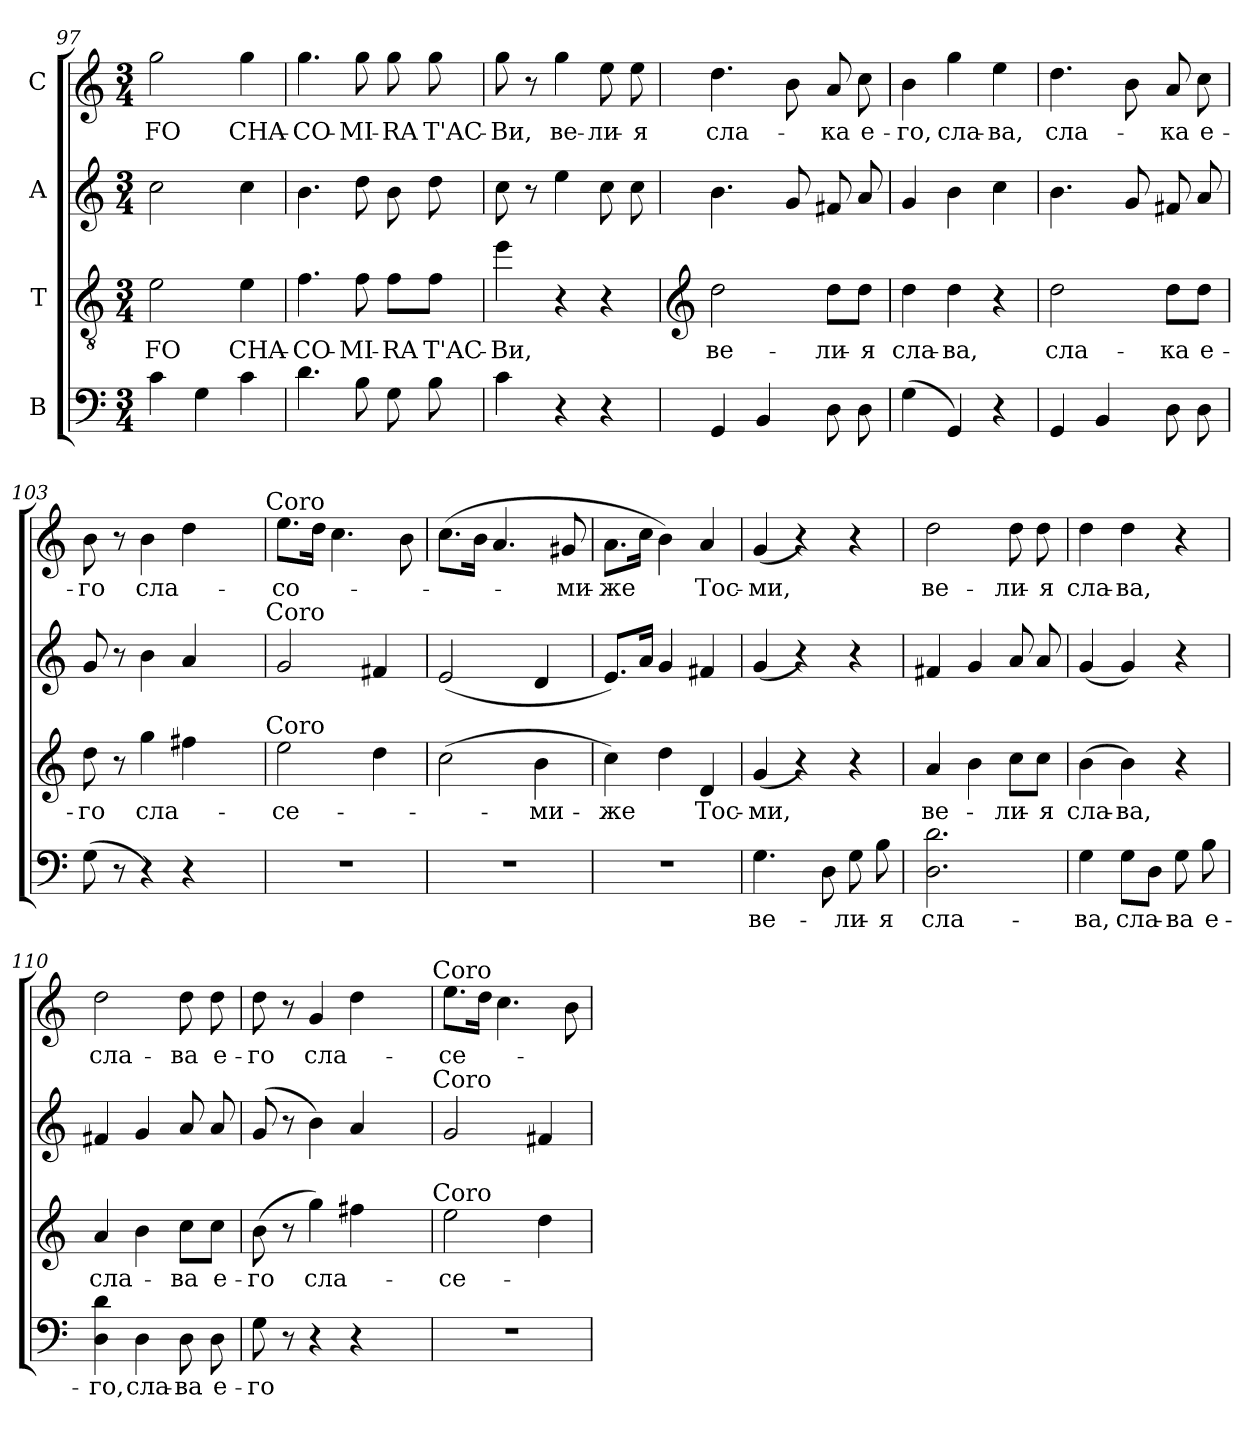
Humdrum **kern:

**kern	**text	**kern	**text	**kern	**kern	**text
*part4	*part4	*part3	*part3	*part2	*part1	*part1
*staff4	*staff4	*staff3	*staff3	*staff2	*staff1	*staff1
*I"B	*	*I"Т	*	*I"A	*I"С	*
*clefF4	*	*clefGv2	*	*clefG2	*clefG2	*
*k[]	*	*k[]	*	*k[]	*k[]	*
*M3/4	*	*M3/4	*	*M3/4	*M3/4	*
=97	=97	=97	=97	=97	=97	=97
!	!	!	!LO:LY:b	!	!	!LO:LY:b
4c\	.	2e\	-FO	2cc\	2gg\	-FO
4G\	.	.	.	.	.	.
!	!	!	!LO:LY:b	!	!	!LO:LY:b
4c\	.	4e\	CHA-	4cc\	4gg\	CHA-
=98	=98	=98	=98	=98	=98	=98
!	!	!	!LO:LY:b	!	!	!LO:LY:b
4.d\	.	4.f\	-CO-	4.b\	4.gg\	-CO-
!	!	!	!LO:LY:b	!	!	!LO:LY:b
8B\	.	8f\	-MI-	8dd\	8gg\	-MI-
!	!	!	!LO:LY:b	!	!	!LO:LY:b
8G\	.	8f\L	-RA	8b\	8gg\	-RA
!	!	!	!LO:LY:b	!	!	!LO:LY:b
8B\	.	8f\J	T'AC-	8dd\	8gg\	T'AC-
=99	=99	=99	=99	=99	=99	=99
!	!	!	!LO:LY:b	!	!	!LO:LY:b
4c\	.	4ee\	-Ви,	8cc\	8gg\	-Ви,
.	.	.	.	8r	8r	.
!	!	!	!	!	!	!LO:LY:b
4r	.	4r	.	4ee\	4gg\	ве-
!	!	!	!	!	!	!LO:LY:b
4r	.	4r	.	8cc\	8ee\	-ли-
!	!	!	!	!	!	!LO:LY:b
.	.	.	.	8cc\	8ee\	-я
=100	=100	=100	=100	=100	=100	=100
*	*	*clefG2	*	*	*	*
!	!	!	!LO:LY:b	!	!	!LO:LY:b
4GG/	.	2dd\	ве-	4.b\	4.dd\	сла-
4BB/	.	.	.	.	.	.
.	.	.	.	8g/	8b\	.
!	!	!	!LO:LY:b	!	!	!LO:LY:b
8D\	.	8dd\L	-ли-	8f#X/	8a/	-ка
!	!	!	!LO:LY:b	!	!	!LO:LY:b
8D\	.	8dd\J	-я	8a/	8cc\	е-
!!LO:LB:g=z
=101	=101	=101	=101	=101	=101	=101
!	!	!	!LO:LY:b	!	!	!LO:LY:b
(4G\	.	4dd\	сла-	4g/	4b\	-го,
!	!	!	!LO:LY:b	!	!	!LO:LY:b
4GG/)	.	4dd\	-ва,	4b\	4gg\	сла-
!	!	!	!	!	!	!LO:LY:b
4r	.	4r	.	4cc\	4ee\	-ва,
=102	=102	=102	=102	=102	=102	=102
!	!	!	!LO:LY:b	!	!	!LO:LY:b
4GG/	.	2dd\	сла-	4.b\	4.dd\	сла-
4BB/	.	.	.	.	.	.
.	.	.	.	8g/	8b\	.
!	!	!	!LO:LY:b	!	!	!LO:LY:b
8D\	.	8dd\L	-ка	8f#X/	8a/	-ка
!	!	!	!LO:LY:b	!	!	!LO:LY:b
8D\	.	8dd\J	е-	8a/	8cc\	е-
=103	=103	=103	=103	=103	=103	=103
!	!	!	!LO:LY:b	!	!	!LO:LY:b
(8G\	.	8dd\	-го	8g/	8b\	-го
8r	.	8r	.	8r	8r	.
!	!	!	!LO:LY:b	!	!	!LO:LY:b
4r)	.	4gg\	сла-	4b\	4b\	сла-
4r	.	4ff#X\	.	4a/	4dd\	.
4ryy	.	4ryy	.	4ryy	4ryy	.
!	!	!	!	!	!LO:TX:a:t=Coro	!
!	!	!	!	!LO:TX:a:t=Coro	!	!
!	!	!LO:TX:a:t=Coro	!	!	!	!
=104	=104	=104	=104	=104	=104	=104
!	!	!	!LO:LY:b	!	!	!LO:LY:b
2.r	.	2ee\	-се-	2g/	8.ee\L	-со-
.	.	.	.	.	16dd\Jk	.
.	.	.	.	.	4.cc\	.
.	.	4dd\	.	4f#X/	.	.
.	.	.	.	.	8b\	.
=105	=105	=105	=105	=105	=105	=105
2.r	.	(2cc\	.	(2e/	(8.cc\L	.
.	.	.	.	.	16b\Jk	.
.	.	.	.	.	4.a/	.
!	!	!	!LO:LY:b	!	!	!
.	.	4b\	-ми-	4d/	.	.
!	!	!	!	!	!	!LO:LY:b
.	.	.	.	.	8g#X/	-ми-
=106	=106	=106	=106	=106	=106	=106
!	!	!	!LO:LY:b	!	!	!LO:LY:b
2.r	.	4cc\)	-же	8.e/L)	8.a\L	-же
.	.	.	.	16a/Jk	16cc\Jk	.
.	.	4dd\	.	4g/	4b\)	.
!	!	!	!LO:LY:b	!	!	!LO:LY:b
.	.	4d/	Тос-	4f#X/	4a/	Тос-
=107	=107	=107	=107	=107	=107	=107
!	!LO:LY:b	!	!LO:LY:b	!	!	!LO:LY:b
4.G\	ве-	(4g/	-ми,	(4g/	(4g/	-ми,
.	.	4r)	.	4r)	4r)	.
8D\	.	.	.	.	.	.
!	!LO:LY:b	!	!	!	!	!
8G\	-ли-	4r	.	4r	4r	.
!	!LO:LY:b	!	!	!	!	!
8B\	-я	.	.	.	.	.
!!LO:PB:g=z
=108	=108	=108	=108	=108	=108	=108
!	!LO:LY:b	!	!LO:LY:b	!	!	!LO:LY:b
2.D\ 2.d\	сла-	4a/	ве-	4f#X/	2dd\	ве-
.	.	4b\	.	4g/	.	.
!	!	!	!LO:LY:b	!	!	!LO:LY:b
.	.	8cc\L	-ли-	8a/	8dd\	-ли-
!	!	!	!LO:LY:b	!	!	!LO:LY:b
.	.	8cc\J	-я	8a/	8dd\	-я
=109	=109	=109	=109	=109	=109	=109
!	!LO:LY:b	!	!LO:LY:b	!	!	!LO:LY:b
4G\	-ва,	(4b\	сла-	(4g/	4dd\	сла-
!	!LO:LY:b	!	!LO:LY:b	!	!	!LO:LY:b
8G\L	сла-	4b\)	-ва,	4g/)	4dd\	-ва,
8D\J	.	.	.	.	.	.
!	!LO:LY:b	!	!	!	!	!
8G\	-ва	4r	.	4r	4r	.
!	!LO:LY:b	!	!	!	!	!
8B\	е-	.	.	.	.	.
=110	=110	=110	=110	=110	=110	=110
!	!LO:LY:b	!	!LO:LY:b	!	!	!LO:LY:b
4D\ 4d\	-го,	4a/	сла-	4f#X/	2dd\	сла-
!	!LO:LY:b	!	!	!	!	!
4D\	сла-	4b\	.	4g/	.	.
!	!LO:LY:b	!	!LO:LY:b	!	!	!LO:LY:b
8D\	-ва	8cc\L	-ва	8a/	8dd\	-ва
!	!LO:LY:b	!	!LO:LY:b	!	!	!LO:LY:b
8D\	е-	8cc\J	е-	8a/	8dd\	е-
=111	=111	=111	=111	=111	=111	=111
!	!LO:LY:b	!	!LO:LY:b	!	!	!LO:LY:b
8G\	-го	(8b\	-го	(8g/	8dd\	-го
8r	.	8r	.	8r	8r	.
!	!	!	!LO:LY:b	!	!	!LO:LY:b
4r	.	4gg\)	сла-	4b\)	4g/	сла-
4r	.	4ff#X\	.	4a/	4dd\	.
4ryy	.	4ryy	.	4ryy	4ryy	.
!	!	!	!	!	!LO:TX:a:t=Coro	!
!	!	!	!	!LO:TX:a:t=Coro	!	!
!	!	!LO:TX:a:t=Coro	!	!	!	!
=112	=112	=112	=112	=112	=112	=112
!	!	!	!LO:LY:b	!	!	!LO:LY:b
2.r	.	2ee\	-се-	2g/	8.ee\L	-се-
.	.	.	.	.	16dd\Jk	.
.	.	.	.	.	4.cc\	.
.	.	4dd\	.	4f#X/	.	.
.	.	.	.	.	8b\	.
=	=	=	=	=	=	=
*-	*-	*-	*-	*-	*-	*-
